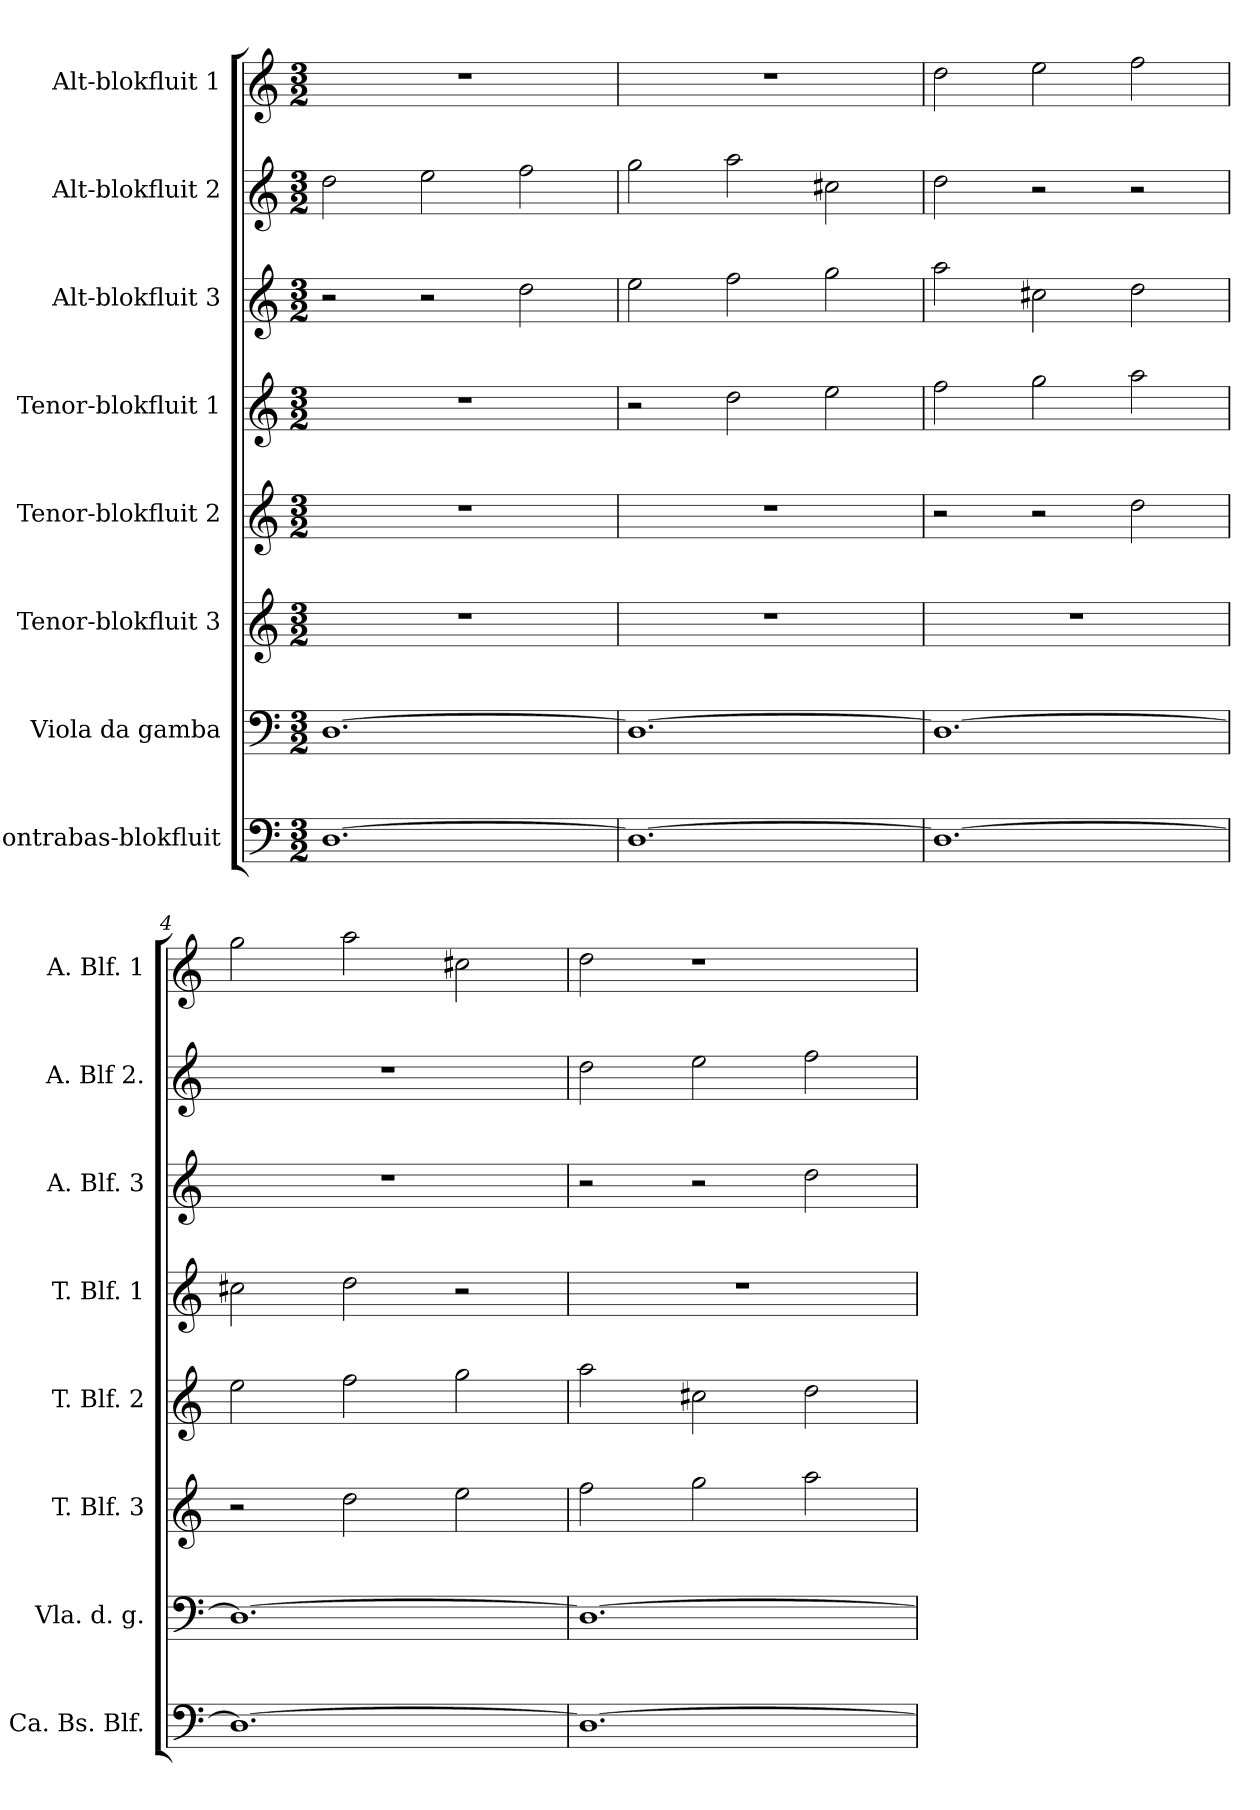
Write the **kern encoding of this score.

**kern	**kern	**kern	**kern	**kern	**kern	**kern	**kern
*part8	*part7	*part6	*part5	*part4	*part3	*part2	*part1
*staff8	*staff7	*staff6	*staff5	*staff4	*staff3	*staff2	*staff1
*I"Contrabas-blokfluit	*I"Viola da gamba	*I"Tenor-blokfluit 3	*I"Tenor-blokfluit 2	*I"Tenor-blokfluit 1	*I"Alt-blokfluit 3	*I"Alt-blokfluit 2	*I"Alt-blokfluit 1
*I'Ca. Bs. Blf.	*I'Vla. d. g.	*I'T. Blf. 3	*I'T. Blf. 2	*I'T. Blf. 1	*I'A. Blf. 3	*I'A. Blf 2.	*I'A. Blf. 1
*clefF4	*clefF4	*clefG2	*clefG2	*clefG2	*clefG2	*clefG2	*clefG2
*k[]	*k[]	*k[]	*k[]	*k[]	*k[]	*k[]	*k[]
*M3/2	*M3/2	*M3/2	*M3/2	*M3/2	*M3/2	*M3/2	*M3/2
*MM80	*MM80	*MM80	*MM80	*MM80	*MM80	*MM80	*MM80
=1	=1	=1	=1	=1	=1	=1	=1
[1.D	[1.D	1.r	1.r	1.r	2r	2dd\	1.r
.	.	.	.	.	2r	2ee\	.
.	.	.	.	.	2dd\	2ff\	.
=2	=2	=2	=2	=2	=2	=2	=2
1.D_	1.D_	1.r	1.r	2r	2ee\	2gg\	1.r
.	.	.	.	2dd\	2ff\	2aa\	.
.	.	.	.	2ee\	2gg\	2cc#X\	.
=3	=3	=3	=3	=3	=3	=3	=3
1.D_	1.D_	1.r	2r	2ff\	2aa\	2dd\	2dd\
.	.	.	2r	2gg\	2cc#X\	2r	2ee\
.	.	.	2dd\	2aa\	2dd\	2r	2ff\
=4	=4	=4	=4	=4	=4	=4	=4
1.D_	1.D_	2r	2ee\	2cc#X\	1.r	1.r	2gg\
.	.	2dd\	2ff\	2dd\	.	.	2aa\
.	.	2ee\	2gg\	2r	.	.	2cc#X\
=5	=5	=5	=5	=5	=5	=5	=5
1.D_	1.D_	2ff\	2aa\	1.r	2r	2dd\	2dd\
.	.	2gg\	2cc#X\	.	2r	2ee\	1r
.	.	2aa\	2dd\	.	2dd\	2ff\	.
=	=	=	=	=	=	=	=
*-	*-	*-	*-	*-	*-	*-	*-
